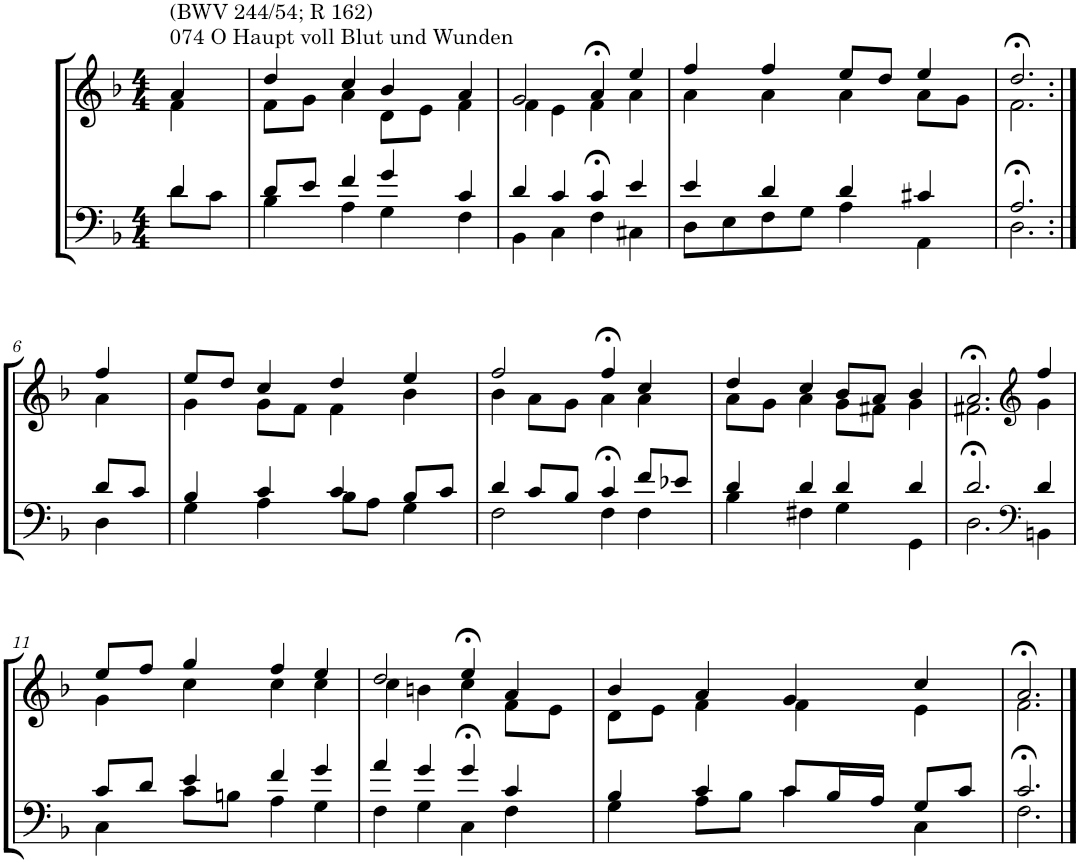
**kern	**kern
*part2	*part1
*staff2	*staff1
*I"Tenor/Baß	*I"Sopran/Alt
*clefF4	*clefG2
*k[b-]	*k[b-]
*M4/4	*M4/4
=1	=1
*^	*^
!	!	!LO:TX:a:t=074 O Haupt voll Blut und Wunden	!
!	!	!LO:TX:a:t=(BWV 244/54; R 162)	!
4d/	8d\L	4a/	4f\
.	8c\J	.	.
=2	=2	=2	=2
8d/L	4B-\	4dd/	8f\L
8e/J	.	.	8g\J
4f/	4A\	4cc/	4a\
4g/	4G\	4b-/	8d\L
.	.	.	8e\J
4c/	4F\	4a/	4f\
=3	=3	=3	=3
4d/	4BB-\	2g/	4f\
4c/	4C\	.	4e\
4c/	4F>\	4a>/	4f\
4e/	4C#X\	4ee/	4a\
=4	=4	=4	=4
4e/	8D\L	4ff/	4a\
.	8E\	.	.
4d/	8F\	4ff/	4a\
.	8G\J	.	.
4d/	4A\	8ee/L	4a\
.	.	8dd/J	.
4c#X/	4AA\	4ee/	8a\L
.	.	.	8g\J
=5	=5	=5	=5
2.A/	2.D>\	2.dd>/	2.f\
!!LO:LB:g=z	!!
=6:|!	=6:|!	=6:|!	=6:|!
8d/L	4D\	4ff/	4a\
8c/J	.	.	.
=7	=7	=7	=7
4B-/	4G\	8ee/L	4g\
.	.	8dd/J	.
4c/	4A\	4cc/	8g\L
.	.	.	8f\J
4c/	8B-\L	4dd/	4f\
.	8A\J	.	.
8B-/L	4G\	4ee/	4b-\
8c/J	.	.	.
=8	=8	=8	=8
4d/	2F\	2ff/	4b-\
8c/L	.	.	8a\L
8B-/J	.	.	8g\J
4c/	4F>\	4ff>/	4a\
8f/L	4F\	4cc/	4a\
8e-X/J	.	.	.
=9	=9	=9	=9
4d/	4B-\	4dd/	8a\L
.	.	.	8g\J
4d/	4F#X\	4cc/	4a\
4d/	4G\	8b-/L	8g\L
.	.	8a/J	8f#X\J
4d/	4GG\	4b-/	4g\
=10	=10	=10	=10
2.d/	2.D>\	2.a>/	2.f#X\
*clefF4	*	*clefG2	*
4d/	4BBn\	4ff/	4g\
!!LO:LB:g=z	!!
=11	=11	=11	=11
8c/L	4C\	8ee/L	4g\
8d/J	.	8ff/J	.
4e/	8c\L	4gg/	4cc\
.	8Bn\J	.	.
4f/	4A\	4ff/	4cc\
4g/	4G\	4ee/	4cc\
=12	=12	=12	=12
4a/	4F\	2dd/	4cc\
4g/	4G\	.	4bn\
4g/	4C>\	4ee>/	4cc\
4c/	4F\	4a/	8f\L
.	.	.	8e\J
=13	=13	=13	=13
4B-/	4G\	4b-/	8d\L
.	.	.	8e\J
4c/	8A\L	4a/	4f\
.	8B-\J	.	.
8c/L	4c\	4g/	4f\
16B-/L	.	.	.
16A/JJ	.	.	.
8G/L	4C\	4cc/	4e\
8c/J	.	.	.
=14	=14	=14	=14
2.c/	2.F>\	2.a>/	2.f\
*v	*v	*	*
*	*v	*v
==	==
*-	*-
